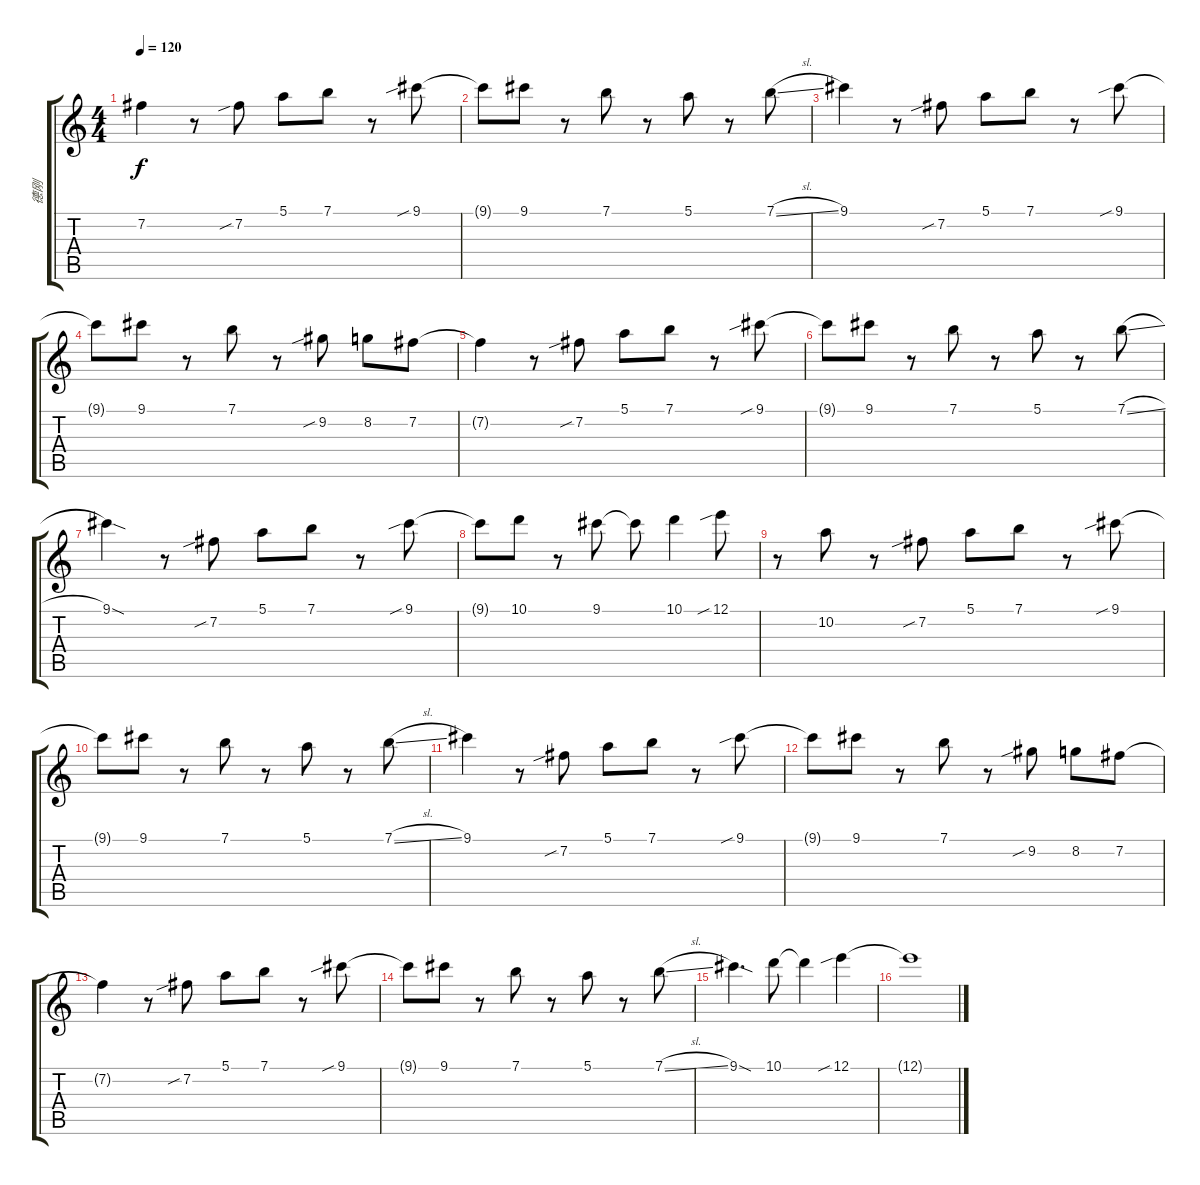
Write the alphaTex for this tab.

\track ("德刚" "德刚") {instrument acousticguitarsteel}
\staff {score tabs}
\tuning (E4 B3 G3 D3 A2 E2) {hide}
\ts (4 4)
\tempo 120
\clef g2
\ks c
7.2.4{dy f} r.8 7.2{sib}.8 5.1.8 7.1.8 r.8 9.1{sib}.8 |
9.1{t}.8 9.1.8 r.8 7.1.8 r.8 5.1.8 r.8 7.1{sl}.8 |
9.1.4 r.8 7.2{sib}.8 5.1.8 7.1.8 r.8 9.1{sib}.8 |
9.1{t}.8 9.1.8 r.8 7.1.8 r.8 9.2{sib}.8 8.2.8 7.2.8 |
7.2{t}.4 r.8 7.2{sib}.8 5.1.8 7.1.8 r.8 9.1{sib}.8 |
9.1{t}.8 9.1.8 r.8 7.1.8 r.8 5.1.8 r.8 7.1{sl}.8 |
9.1{sod}.4 r.8 7.2{sib}.8 5.1.8 7.1.8 r.8 9.1{sib}.8 |
9.1{t}.8 10.1.8 r.8 9.1.8 9.1{t}.8 10.1.4 12.1{sib}.8 |
r.8 10.2.8 r.8 7.2{sib}.8 5.1.8 7.1.8 r.8 9.1{sib}.8 |
9.1{t}.8 9.1.8 r.8 7.1.8 r.8 5.1.8 r.8 7.1{sl}.8 |
9.1.4 r.8 7.2{sib}.8 5.1.8 7.1.8 r.8 9.1{sib}.8 |
9.1{t}.8 9.1.8 r.8 7.1.8 r.8 9.2{sib}.8 8.2.8 7.2.8 |
7.2{t}.4 r.8 7.2{sib}.8 5.1.8 7.1.8 r.8 9.1{sib}.8 |
9.1{t}.8 9.1.8 r.8 7.1.8 r.8 5.1.8 r.8 7.1{sl}.8 |
9.1{sod}.4{d} 10.1.8 10.1{t}.4 12.1{sib}.4 |
12.1{t}.1
